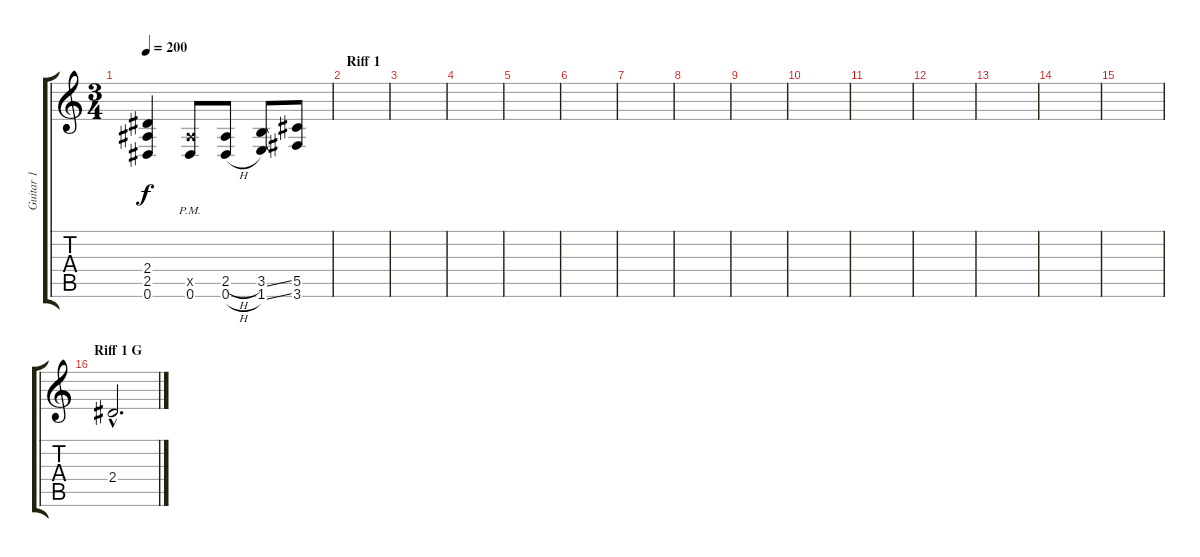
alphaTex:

\track ("Guitar 1" "Guitar 1") {instrument distortionguitar}
\staff {score tabs}
\tuning (Eb4 Bb3 Gb3 Db3 Ab2 Eb2) {hide}
\ts (3 4)
\tempo 200
\clef g2
\ks c
(2.4 2.5 0.6).4{dy f instrument distortionguitar} (2.5{x} 0.6{pm}).8 (2.5{h} 0.6{h}).8 (3.5{ss} 1.6{ss}).8 (5.5 3.6).8 |
\section ("" "Riff 1")
|
|
|
|
|
|
|
|
|
|
|
|
|
|
\section ("" "Riff 1 G")
2.4{hac}.2{d volume 12}
